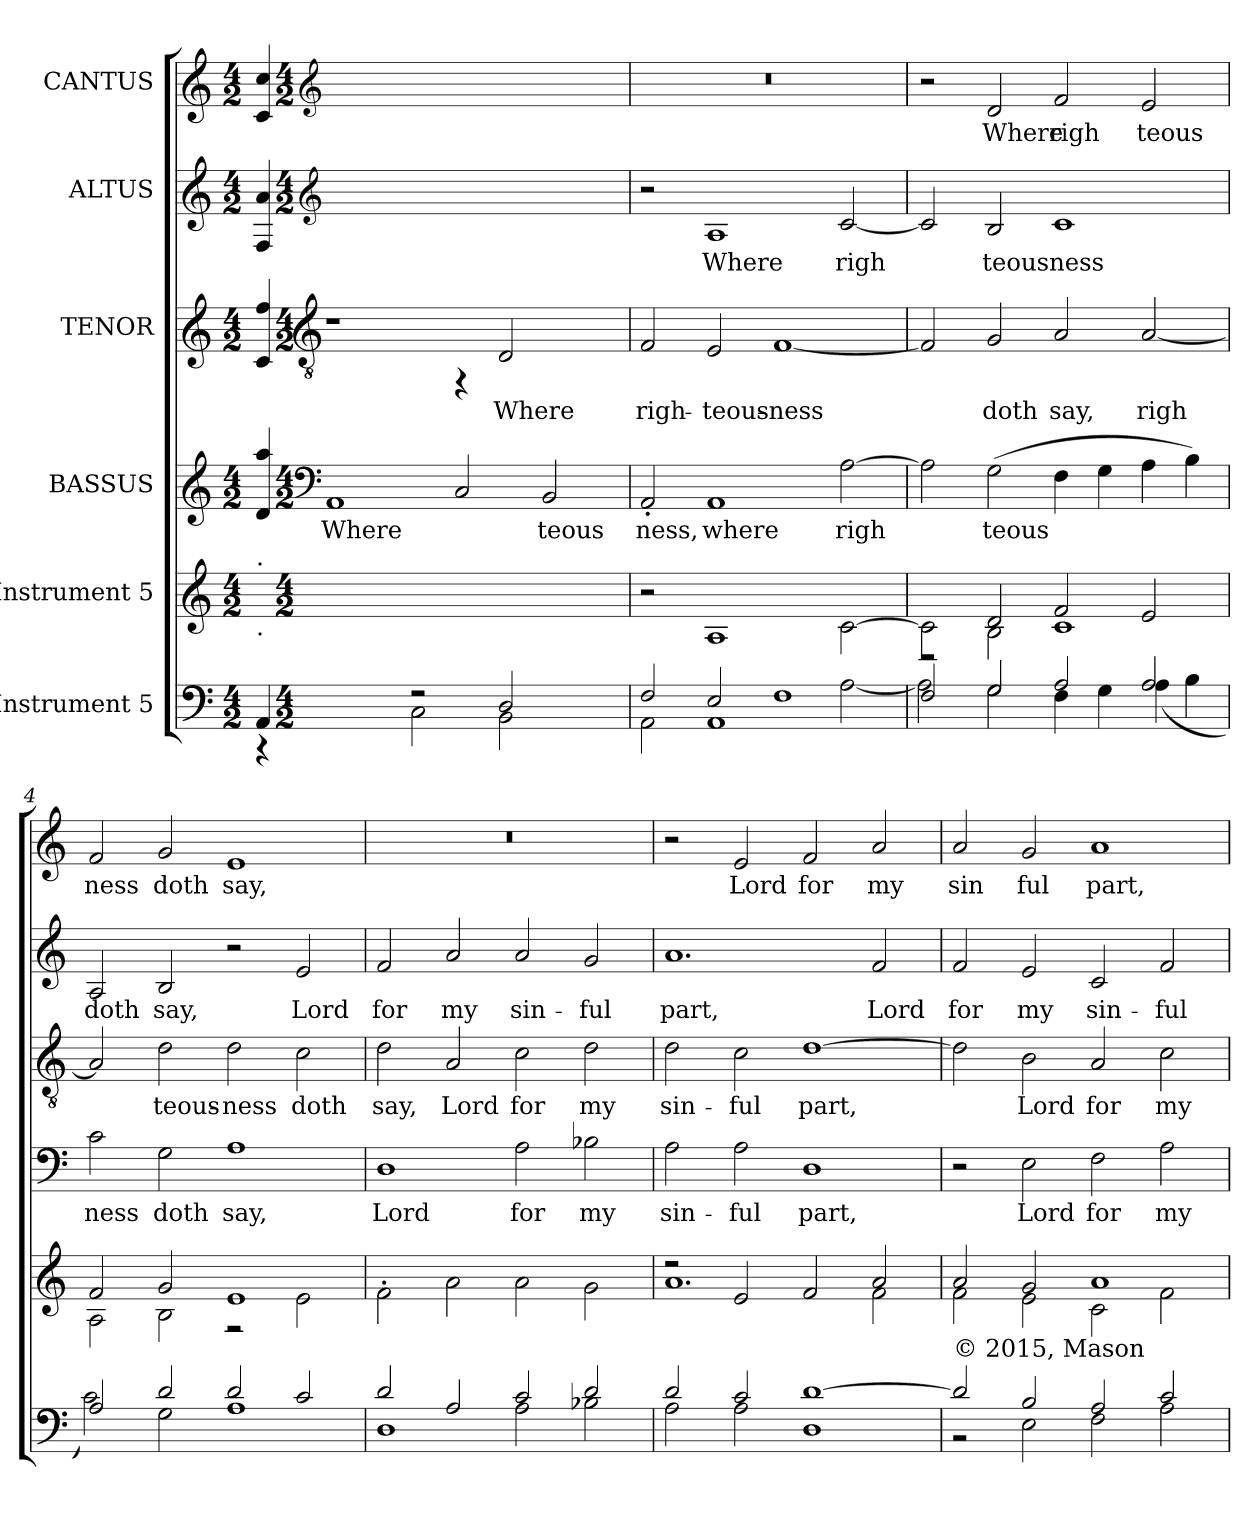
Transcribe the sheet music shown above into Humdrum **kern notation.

**kern	**kern	**kern	**text	**kern	**text	**kern	**text	**kern	**text
*part6	*part5	*part4	*part4	*part3	*part3	*part2	*part2	*part1	*part1
*staff6	*staff5	*staff4	*staff4	*staff3	*staff3	*staff2	*staff2	*staff1	*staff1
*I"Instrument 5	*I"Instrument 5	*I"BASSUS	*	*I"TENOR	*	*I"ALTUS	*	*I"CANTUS	*
!!LO:PB:g=z
*stria5	*stria5	*stria5	*	*stria5	*	*stria5	*	*stria5	*
*clefF4	*clefG2	*	*	*	*	*	*	*	*
*k[]	*k[]	*k[]	*	*k[]	*	*k[]	*	*k[]	*
*C:	*C:	*C:	*	*C:	*	*C:	*	*C:	*
*M4/2	*M4/2	*M4/2	*	*M4/2	*	*M4/2	*	*M4/2	*
*MM80	*MM80	*MM80	*	*MM80	*	*MM80	*	*MM80	*
=1	=1	=1	=1	=1	=1	=1	=1	=1	=1
*^	*	*	*	*	*	*	*	*	*
!	!	!LO:TX:a:t=.	!	!	!	!	!	!	!	!
!	!	!LO:TX:b:t=.	!	!	!	!	!	!	!	!
!LO:N:vis=4	!LO:N:vis=4	!	!	!LO:LY:b:cj	!	!LO:LY:b:cj	!	!LO:LY:b:cj	!	!LO:LY:b:cj
1AA	1r	4ryy	4aa/ 4d/	.	4ff/ 4c/	.	4a/ 4F/	.	4cc/ 4c/	.
*	*	*	*clefF4	*	*clefGv2	*	*clefG2	*	*clefG2	*
*M4/2	*	*M4/2	*M4/2	*	*M4/2	*	*M4/2	*	*M4/2	*
!	!	!	!	!LO:LY:b:cj	!	!	!	!	!	!
.	.	0ryy	1AA	Where	1r	.	0ryy	.	0ryy	.
2r	2C\	.	.	.	.	.	.	.	.	.
.	.	.	2C/	.	4rFF	.	.	.	.	.
!	!	!	!	!	!	!LO:LY:b:cj	!	!	!	!
2D/	2BB\	.	.	.	2D/	Where	.	.	.	.
!	!	!	!	!LO:LY:b:cj	!	!	!	!	!	!
.	.	.	2BB/	teous	.	.	.	.	.	.
4ryy	4ryy	.	.	.	4ryy	.	.	.	.	.
=2	=2	=2	=2	=2	=2	=2	=2	=2	=2	=2
!	!	!	!	!LO:LY:b:cj	!	!LO:LY:b:cj	!	!	!	!
2F/	2AA\	2r	2AA'</	ness,	2F/	righ-	2r	.	0r	.
!	!	!	!	!LO:LY:b:cj	!	!LO:LY:b:cj	!	!LO:LY:b:cj	!	!
2E/	1AA	1A	1AA	where	2E/	-teous-	1A	Where	.	.
!	!	!	!	!	!	!LO:LY:b:cj	!	!	!	!
1F	.	.	.	.	[<1F	-ness	.	.	.	.
!	!	!	!	!LO:LY:b:cj	!	!	!	!LO:LY:b:cj	!	!
.	[<2A\	[<2c\	[>2A\	righ	.	.	[<2c/	righ	.	.
=3	=3	=3	=3	=3	=3	=3	=3	=3	=3	=3
*	*	*^	*	*	*	*	*	*	*	*
!	!	!	!	!	!LO:LY:b:cj	!	!LO:LY:b:cj	!	!LO:LY:b:cj	!	!
2F/	2A\]	2c\]	2r	2A\]	.	2F/]	.	2c/]	.	2r	.
!	!	!	!	!	!LO:LY:b:cj	!	!LO:LY:b:cj	!	!LO:LY:b:cj	!	!LO:LY:b:cj
2G/	2G\	2d/	2B\	(>2G\	teous	2G/	doth	2B/	teous	2d/	Where
!	!	!	!	!	!LO:LY:b:cj	!	!LO:LY:b:cj	!	!LO:LY:b:cj	!	!LO:LY:b:cj
2A/	4F\	2f/	1c	4F\	.	2A/	say,	1c	ness	2f/	righ
!	!	!	!	!	!LO:LY:b:cj	!	!	!	!	!	!
.	4G\	.	.	4G\	.	.	.	.	.	.	.
!	!	!	!	!	!LO:LY:b:cj	!	!LO:LY:b:cj	!	!	!	!LO:LY:b:cj
2A/	(>4A\	2e/	.	4A\	.	[<2A/	righ-	.	.	2e/	teous
!	!	!	!	!	!LO:LY:b:cj	!	!	!	!	!	!
.	4B\	.	.	4B\)	.	.	.	.	.	.	.
=4	=4	=4	=4	=4	=4	=4	=4	=4	=4	=4	=4
!	!	!	!	!	!LO:LY:b:cj	!	!LO:LY:b:cj	!	!LO:LY:b:cj	!	!LO:LY:b:cj
2A/	2c\)	2f/	2A\	2c\	ness	2A/]	--	2A/	doth	2f/	ness
!	!	!	!	!	!LO:LY:b:cj	!	!LO:LY:b:cj	!	!LO:LY:b:cj	!	!LO:LY:b:cj
2d/	2G\	2g/	2B\	2G\	doth	2d\	-teous-	2B/	say,	2g/	doth
!	!	!	!	!	!LO:LY:b:cj	!	!LO:LY:b:cj	!	!	!	!LO:LY:b:cj
2d/	1A	1e	2r	1A	say,	2d\	-ness	2r	.	1e	say,
!	!	!	!	!	!	!	!LO:LY:b:cj	!	!LO:LY:b:cj	!	!
2c/	.	.	2e\	.	.	2c\	doth	2e/	Lord	.	.
!!LO:PB:g=z
=5	=5	=5	=5	=5	=5	=5	=5	=5	=5	=5	=5
!	!	!	!	!	!LO:LY:b:cj	!	!LO:LY:b:cj	!	!LO:LY:b:cj	!	!
*	*	*v	*v	*	*	*	*	*	*	*	*
2d/	1D	2f'>\	1D	Lord	2d\	say,	2f/	for	0r	.
!	!	!	!	!	!	!LO:LY:b:cj	!	!LO:LY:b:cj	!	!
2A/	.	2a\	.	.	2A/	Lord	2a/	my	.	.
!	!	!	!	!LO:LY:b:cj	!	!LO:LY:b:cj	!	!LO:LY:b:cj	!	!
2c/	2A\	2a\	2A\	for	2c\	for	2a/	sin-	.	.
!	!	!	!	!LO:LY:b:cj	!	!LO:LY:b:cj	!	!LO:LY:b:cj	!	!
2d/	2B-X\	2g\	2B-X\	my	2d\	my	2g/	-ful	.	.
=6	=6	=6	=6	=6	=6	=6	=6	=6	=6	=6
*	*	*^	*	*	*	*	*	*	*	*
!	!	!	!	!	!LO:LY:b:cj	!	!LO:LY:b:cj	!	!LO:LY:b:cj	!	!
2d/	2A\	2r	1.a	2A\	sin-	2d\	sin-	1.a	part,	2r	.
!	!	!	!	!	!LO:LY:b:cj	!	!LO:LY:b:cj	!	!	!	!LO:LY:b:cj
2c/	2A\	2e/	.	2A\	-ful	2c\	-ful	.	.	2e/	Lord
!	!	!	!	!	!LO:LY:b:cj	!	!LO:LY:b:cj	!	!	!	!LO:LY:b:cj
[>1d	1D	2f/	.	1D	part,	[>1d	part,	.	.	2f/	for
!	!	!	!	!	!	!	!	!	!LO:LY:b:cj	!	!LO:LY:b:cj
.	.	2a/	2f\	.	.	.	.	2f/	Lord	2a/	my
=7	=7	=7	=7	=7	=7	=7	=7	=7	=7	=7	=7
!	!	!LO:TX:b:t=© 2015, Mason	!	!	!	!	!	!	!	!	!
!	!	!	!	!	!	!	!LO:LY:b:cj	!	!LO:LY:b:cj	!	!LO:LY:b:cj
2d/]	2r	2a/	2f\	2r	.	2d\]	.	2f/	for	2a/	sin
!	!	!	!	!	!LO:LY:b:cj	!	!LO:LY:b:cj	!	!LO:LY:b:cj	!	!LO:LY:b:cj
2B/	2E\	2g/	2e\	2E\	Lord	2B\	Lord	2e/	my	2g/	ful
!	!	!	!	!	!LO:LY:b:cj	!	!LO:LY:b:cj	!	!LO:LY:b:cj	!	!LO:LY:b:cj
2A/	2F\	1a	2c\	2F\	for	2A/	for	2c/	sin-	1a	part,
!	!	!	!	!	!LO:LY:b:cj	!	!LO:LY:b:cj	!	!LO:LY:b:cj	!	!
2c/	2A\	.	2f\	2A\	my	2c\	my	2f/	-ful	.	.
*v	*v	*	*	*	*	*	*	*	*	*	*
*	*v	*v	*	*	*	*	*	*	*	*
=	=	=	=	=	=	=	=	=	=
*-	*-	*-	*-	*-	*-	*-	*-	*-	*-
